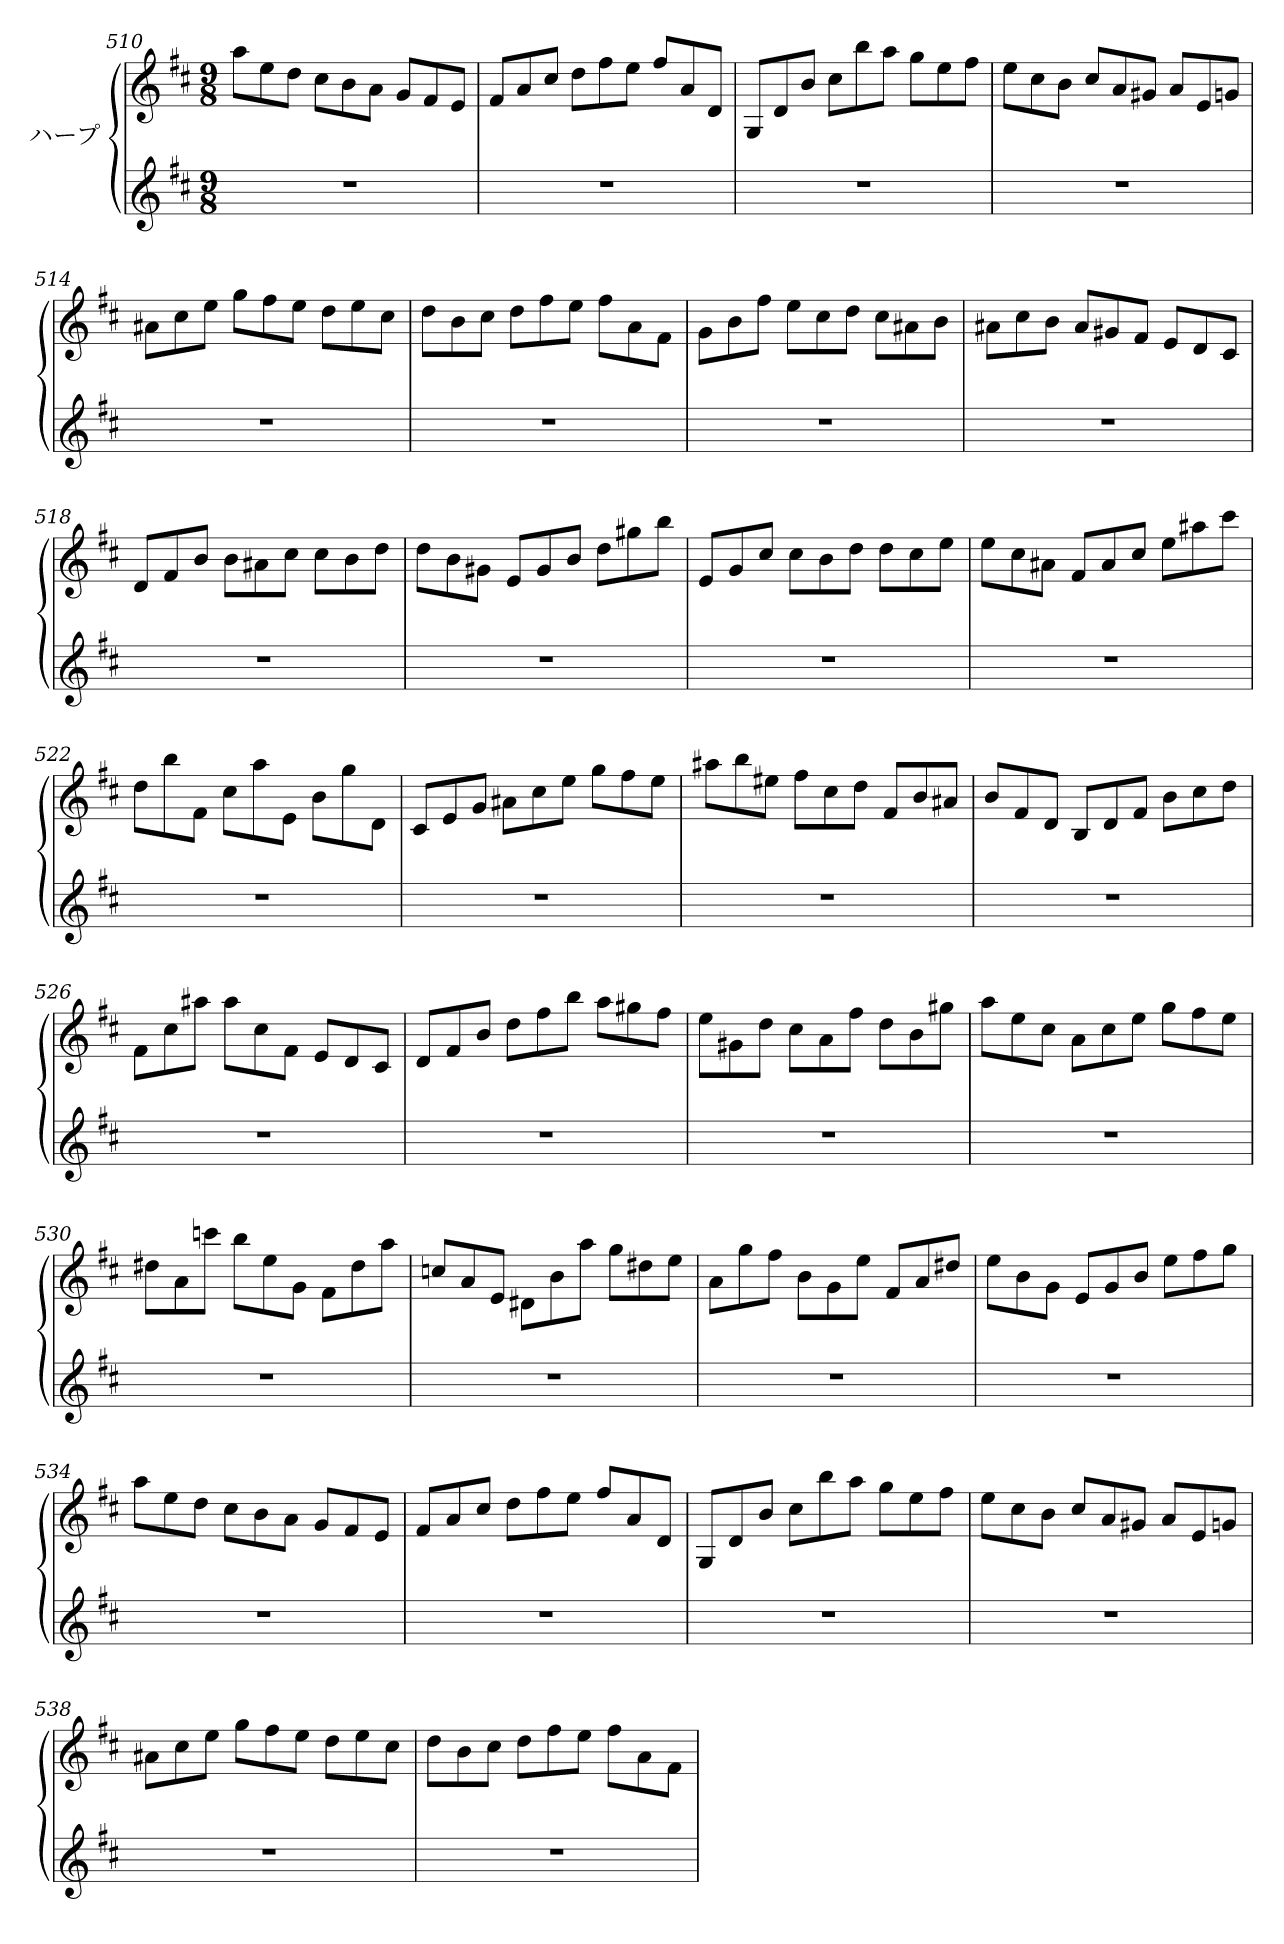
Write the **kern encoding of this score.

**kern	**kern
*part1	*part1
*staff2	*staff1
*I"ハープ	*
!!LO:PB:g=z
*clefG2	*clefG2
*k[f#c#]	*k[f#c#]
*M9/8	*M9/8
=510	=510
8%9r	8aa\L
.	8ee\
.	8dd\J
.	8cc#\L
.	8b\
.	8a\J
.	8g/L
.	8f#/
.	8e/J
=511	=511
8%9r	8f#/L
.	8a/
.	8cc#/J
.	8dd\L
.	8ff#\
.	8ee\J
.	8ff#/L
.	8a/
.	8d/J
=512	=512
8%9r	8G/L
.	8d/
.	8b/J
.	8cc#\L
.	8bb\
.	8aa\J
.	8gg\L
.	8ee\
.	8ff#\J
=513	=513
8%9r	8ee\L
.	8cc#\
.	8b\J
.	8cc#/L
.	8a/
.	8g#X/J
.	8a/L
.	8e/
.	8gn/J
!!LO:LB:g=z
=514	=514
8%9r	8a#X\L
.	8cc#\
.	8ee\J
.	8gg\L
.	8ff#\
.	8ee\J
.	8dd\L
.	8ee\
.	8cc#\J
=515	=515
8%9r	8dd\L
.	8b\
.	8cc#\J
.	8dd\L
.	8ff#\
.	8ee\J
.	8ff#\L
.	8a\
.	8f#\J
=516	=516
8%9r	8g\L
.	8b\
.	8ff#\J
.	8ee\L
.	8cc#\
.	8dd\J
.	8cc#\L
.	8a#X\
.	8b\J
=517	=517
8%9r	8a#X\L
.	8cc#\
.	8b\J
.	8a#/L
.	8g#X/
.	8f#/J
.	8e/L
.	8d/
.	8c#/J
!!LO:LB:g=z
=518	=518
8%9r	8d/L
.	8f#/
.	8b/J
.	8b\L
.	8a#X\
.	8cc#\J
.	8cc#\L
.	8b\
.	8dd\J
=519	=519
8%9r	8dd\L
.	8b\
.	8g#X\J
.	8e/L
.	8g#/
.	8b/J
.	8dd\L
.	8gg#X\
.	8bb\J
=520	=520
8%9r	8e/L
.	8g/
.	8cc#/J
.	8cc#\L
.	8b\
.	8dd\J
.	8dd\L
.	8cc#\
.	8ee\J
=521	=521
8%9r	8ee\L
.	8cc#\
.	8a#X\J
.	8f#/L
.	8a#/
.	8cc#/J
.	8ee\L
.	8aa#X\
.	8ccc#\J
!!LO:LB:g=z
=522	=522
8%9r	8dd\L
.	8bb\
.	8f#\J
.	8cc#\L
.	8aa\
.	8e\J
.	8b\L
.	8gg\
.	8d\J
=523	=523
8%9r	8c#/L
.	8e/
.	8g/J
.	8a#X\L
.	8cc#\
.	8ee\J
.	8gg\L
.	8ff#\
.	8ee\J
=524	=524
8%9r	8aa#X\L
.	8bb\
.	8ee#X\J
.	8ff#\L
.	8cc#\
.	8dd\J
.	8f#/L
.	8b/
.	8a#X/J
=525	=525
8%9r	8b/L
.	8f#/
.	8d/J
.	8B/L
.	8d/
.	8f#/J
.	8b\L
.	8cc#\
.	8dd\J
!!LO:LB:g=z
=526	=526
8%9r	8f#\L
.	8cc#\
.	8aa#X\J
.	8aa#\L
.	8cc#\
.	8f#\J
.	8e/L
.	8d/
.	8c#/J
=527	=527
8%9r	8d/L
.	8f#/
.	8b/J
.	8dd\L
.	8ff#\
.	8bb\J
.	8aa\L
.	8gg#X\
.	8ff#\J
=528	=528
8%9r	8ee\L
.	8g#X\
.	8dd\J
.	8cc#\L
.	8a\
.	8ff#\J
.	8dd\L
.	8b\
.	8gg#X\J
=529	=529
8%9r	8aa\L
.	8ee\
.	8cc#\J
.	8a\L
.	8cc#\
.	8ee\J
.	8gg\L
.	8ff#\
.	8ee\J
!!LO:LB:g=z
=530	=530
8%9r	8dd#X\L
.	8a\
.	8cccn\J
.	8bb\L
.	8ee\
.	8g\J
.	8f#\L
.	8dd#\
.	8aa\J
=531	=531
8%9r	8ccn/L
.	8a/
.	8e/J
.	8d#X\L
.	8b\
.	8aa\J
.	8gg\L
.	8dd#X\
.	8ee\J
=532	=532
8%9r	8a\L
.	8gg\
.	8ff#\J
.	8b\L
.	8g\
.	8ee\J
.	8f#/L
.	8a/
.	8dd#X/J
=533	=533
8%9r	8ee\L
.	8b\
.	8g\J
.	8e/L
.	8g/
.	8b/J
.	8ee\L
.	8ff#\
.	8gg\J
!!LO:PB:g=z
=534	=534
8%9r	8aa\L
.	8ee\
.	8dd\J
.	8cc#\L
.	8b\
.	8a\J
.	8g/L
.	8f#/
.	8e/J
=535	=535
8%9r	8f#/L
.	8a/
.	8cc#/J
.	8dd\L
.	8ff#\
.	8ee\J
.	8ff#/L
.	8a/
.	8d/J
=536	=536
8%9r	8G/L
.	8d/
.	8b/J
.	8cc#\L
.	8bb\
.	8aa\J
.	8gg\L
.	8ee\
.	8ff#\J
=537	=537
8%9r	8ee\L
.	8cc#\
.	8b\J
.	8cc#/L
.	8a/
.	8g#X/J
.	8a/L
.	8e/
.	8gn/J
!!LO:LB:g=z
=538	=538
8%9r	8a#X\L
.	8cc#\
.	8ee\J
.	8gg\L
.	8ff#\
.	8ee\J
.	8dd\L
.	8ee\
.	8cc#\J
=539	=539
8%9r	8dd\L
.	8b\
.	8cc#\J
.	8dd\L
.	8ff#\
.	8ee\J
.	8ff#\L
.	8a\
.	8f#\J
=	=
*-	*-
